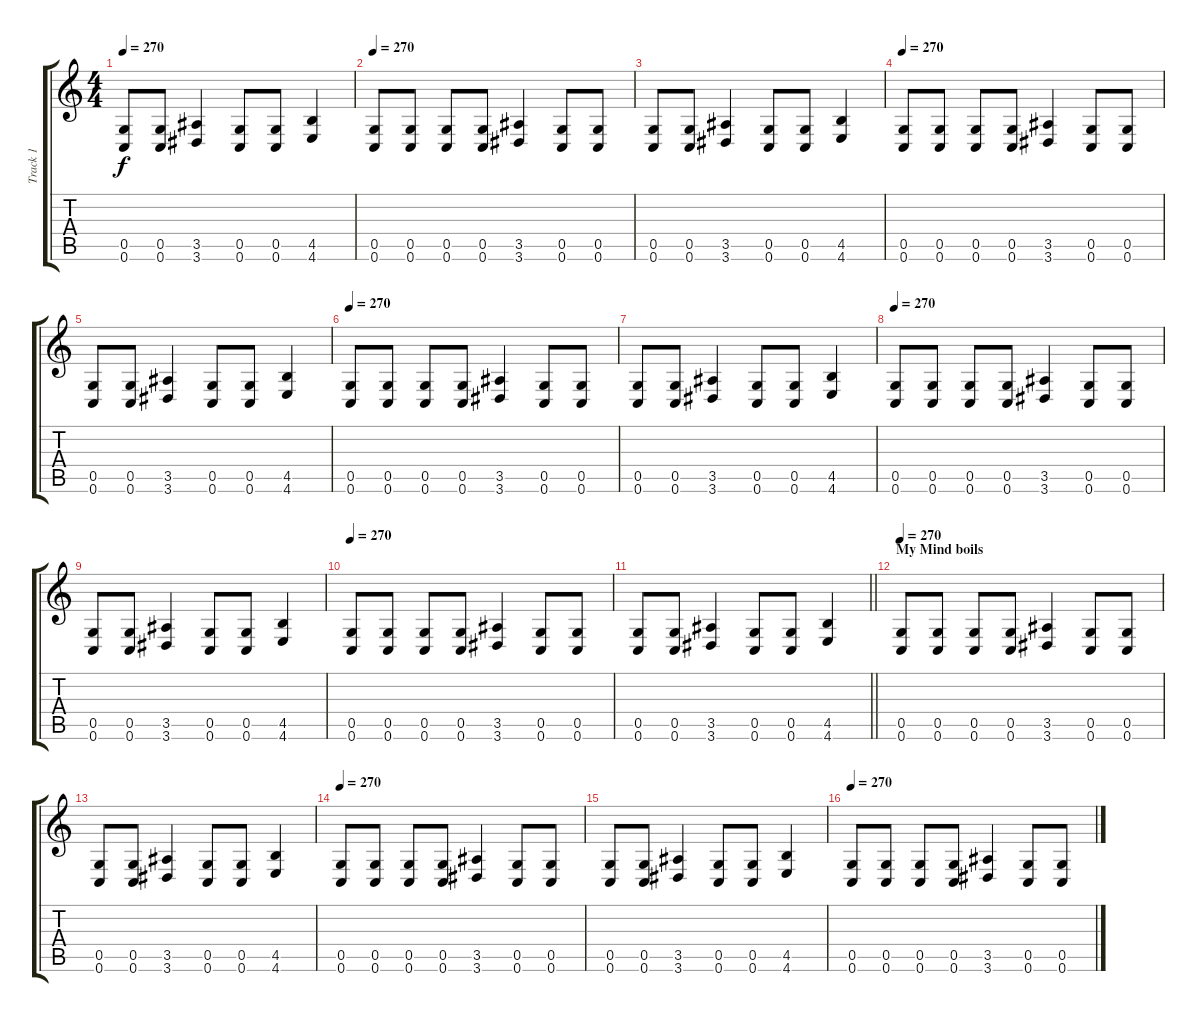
\track ("Track 1" "Track 1") {instrument distortionguitar}
\staff {score tabs}
\tuning (D4 A3 F3 C3 G2 C2) {hide}
\ts (4 4)
\tempo 270
\clef g2
\ks c
(0.5 0.6).8{dy f} (0.5 0.6).8 (3.5 3.6).4 (0.5 0.6).8 (0.5 0.6).8 (4.5 4.6).4 |
\tempo 270
(0.5 0.6).8 (0.5 0.6).8 (0.5 0.6).8 (0.5 0.6).8 (3.5 3.6).4 (0.5 0.6).8 (0.5 0.6).8 |
(0.5 0.6).8 (0.5 0.6).8 (3.5 3.6).4 (0.5 0.6).8 (0.5 0.6).8 (4.5 4.6).4 |
\tempo 270
(0.5 0.6).8 (0.5 0.6).8 (0.5 0.6).8 (0.5 0.6).8 (3.5 3.6).4 (0.5 0.6).8 (0.5 0.6).8 |
(0.5 0.6).8 (0.5 0.6).8 (3.5 3.6).4 (0.5 0.6).8 (0.5 0.6).8 (4.5 4.6).4 |
\tempo 270
(0.5 0.6).8 (0.5 0.6).8 (0.5 0.6).8 (0.5 0.6).8 (3.5 3.6).4 (0.5 0.6).8 (0.5 0.6).8 |
(0.5 0.6).8 (0.5 0.6).8 (3.5 3.6).4 (0.5 0.6).8 (0.5 0.6).8 (4.5 4.6).4 |
\tempo 270
(0.5 0.6).8 (0.5 0.6).8 (0.5 0.6).8 (0.5 0.6).8 (3.5 3.6).4 (0.5 0.6).8 (0.5 0.6).8 |
(0.5 0.6).8 (0.5 0.6).8 (3.5 3.6).4 (0.5 0.6).8 (0.5 0.6).8 (4.5 4.6).4 |
\tempo 270
(0.5 0.6).8 (0.5 0.6).8 (0.5 0.6).8 (0.5 0.6).8 (3.5 3.6).4 (0.5 0.6).8 (0.5 0.6).8 |
\barLineRight lightlight
(0.5 0.6).8 (0.5 0.6).8 (3.5 3.6).4 (0.5 0.6).8 (0.5 0.6).8 (4.5 4.6).4 |
\section ("" "My Mind boils")
\tempo 270
(0.5 0.6).8 (0.5 0.6).8 (0.5 0.6).8 (0.5 0.6).8 (3.5 3.6).4 (0.5 0.6).8 (0.5 0.6).8 |
(0.5 0.6).8 (0.5 0.6).8 (3.5 3.6).4 (0.5 0.6).8 (0.5 0.6).8 (4.5 4.6).4 |
\tempo 270
(0.5 0.6).8 (0.5 0.6).8 (0.5 0.6).8 (0.5 0.6).8 (3.5 3.6).4 (0.5 0.6).8 (0.5 0.6).8 |
(0.5 0.6).8 (0.5 0.6).8 (3.5 3.6).4 (0.5 0.6).8 (0.5 0.6).8 (4.5 4.6).4 |
\tempo 270
(0.5 0.6).8 (0.5 0.6).8 (0.5 0.6).8 (0.5 0.6).8 (3.5 3.6).4 (0.5 0.6).8 (0.5 0.6).8
